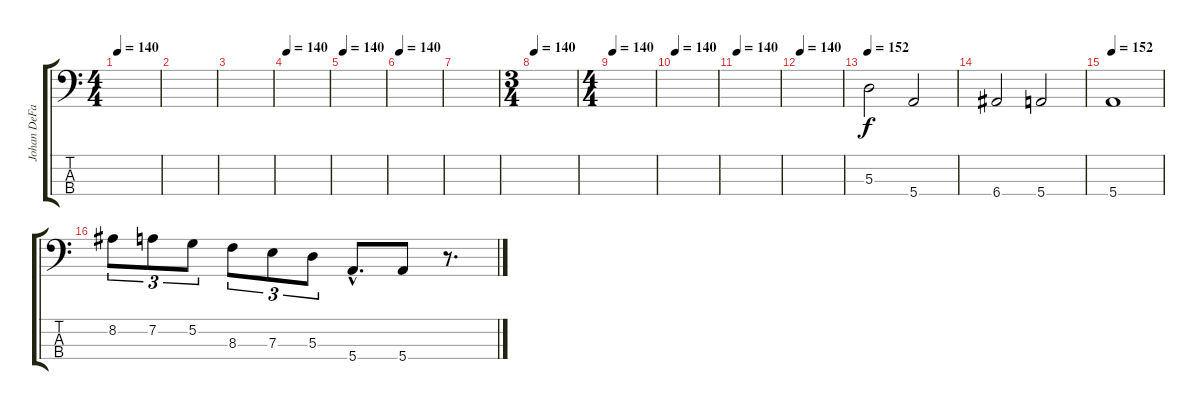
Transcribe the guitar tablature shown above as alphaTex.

\track ("Johan DeFarfalla" "Johan DeFa") {instrument electricbassfinger}
\staff {score tabs}
\tuning (G2 D2 A1 E1) {hide}
\ts (4 4)
\tempo 140
\clef f4
\ks c
|
|
|
\tempo 140
|
\tempo 140
|
\tempo 140
|
|
\ts (3 4)
\tempo 140
|
\ts (4 4)
\tempo 140
|
\tempo 140
|
\tempo 140
|
\tempo 140
|
\tempo 152
5.3.2 5.4.2 |
6.4.2 5.4.2 |
\tempo 152
5.4.1 |
8.2.8{tu (3 2)} 7.2.8{tu (3 2)} 5.2.8{tu (3 2)} 8.3.8{tu (3 2)} 7.3.8{tu (3 2)} 5.3.8{tu (3 2)} 5.4{hac}.8{d} 5.4.8 r.8{d}
